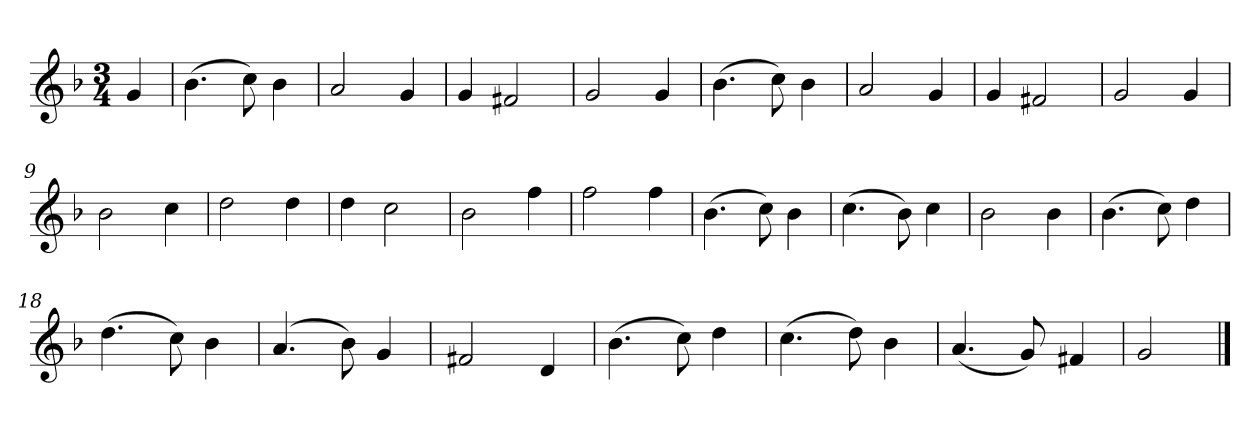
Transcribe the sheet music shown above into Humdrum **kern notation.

**kern
*part1
*staff1
*k[b-]
*M3/4
*MM120
=
4g
=1
(4.b-
8cc)
4b-
=2
2a
4g
=3
4g
2f#X
=4
2g
4g
=5
(4.b-
8cc)
4b-
=6
2a
4g
=7
4g
2f#X
=8
2g
4g
=9
2b-
4cc
=10
2dd
4dd
=11
4dd
2cc
=12
2b-
4ff
=13
2ff
4ff
=14
(4.b-
8cc)
4b-
=15
(4.cc
8b-)
4cc
=16
2b-
4b-
=17
(4.b-
8cc)
4dd
=18
(4.dd
8cc)
4b-
=19
(4.a
8b-)
4g
=20
2f#X
4d
=21
(4.b-
8cc)
4dd
=22
(4.cc
8dd)
4b-
=23
(4.a
8g)
4f#X
=24
2g
==
*-
